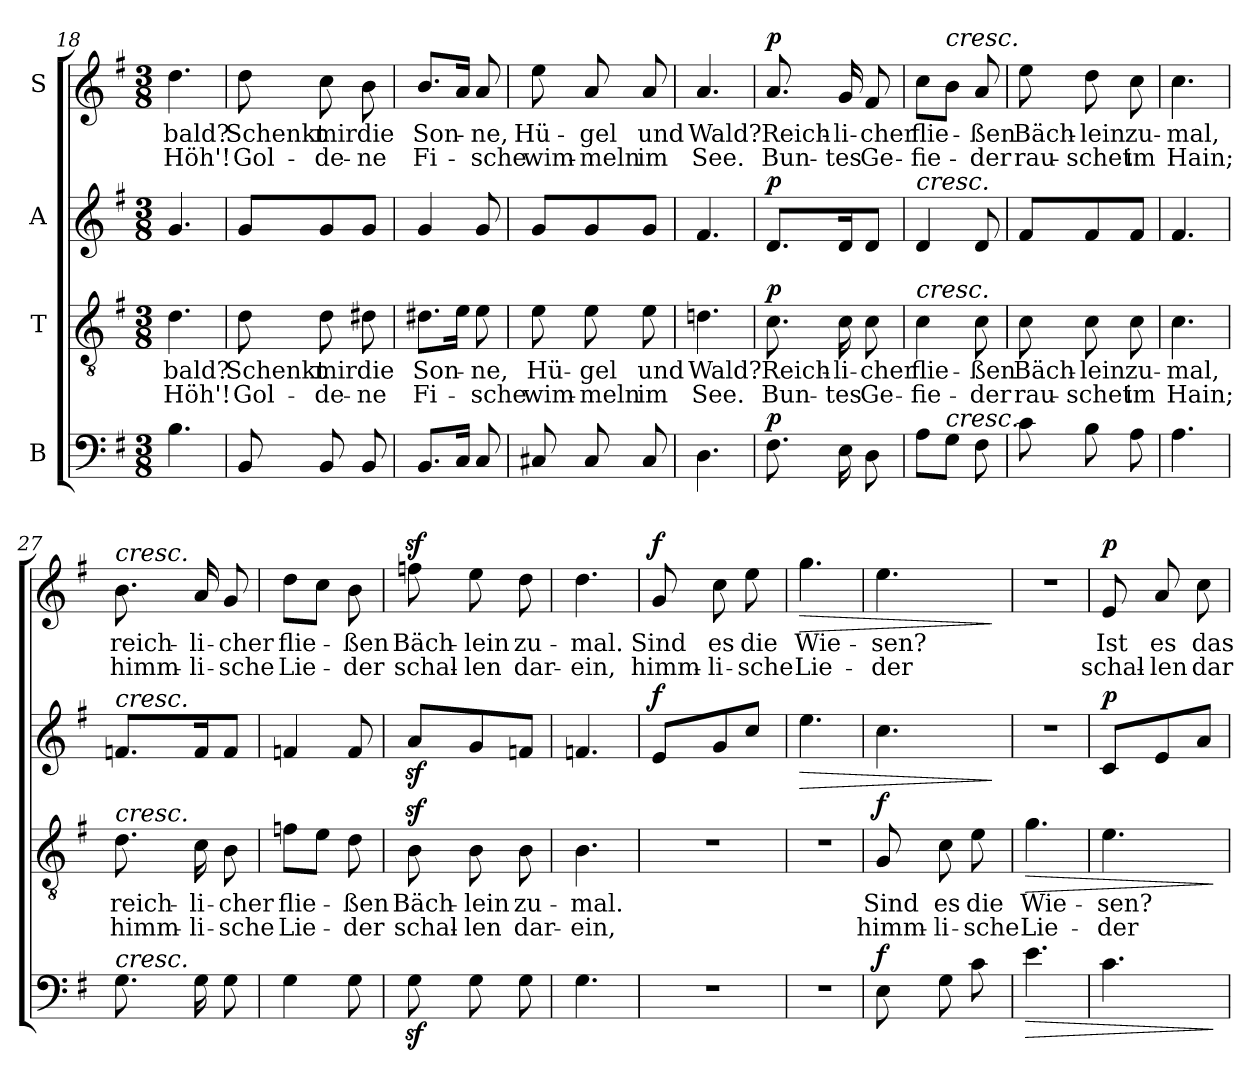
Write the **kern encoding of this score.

**kern	**dynam	**kern	**text	**text	**dynam	**kern	**dynam	**kern	**text	**text	**dynam
*part4	*part4	*part3	*part3	*part3	*part3	*part2	*part2	*part1	*part1	*part1	*part1
*staff4	*staff4	*staff3	*staff3	*staff3	*staff3	*staff2	*staff2	*staff1	*staff1	*staff1	*staff1
*I"B	*	*I"T	*	*	*	*I"A	*	*I"S	*	*	*
*clefF4	*	*clefGv2	*	*	*	*clefG2	*	*clefG2	*	*	*
*k[f#]	*	*k[f#]	*	*	*	*k[f#]	*	*k[f#]	*	*	*
*M3/8	*	*M3/8	*	*	*	*M3/8	*	*M3/8	*	*	*
=18	=18	=18	=18	=18	=18	=18	=18	=18	=18	=18	=18
4.B\	.	4.d\	bald?	Höh'!	.	4.g/	.	4.dd\	bald?	Höh'!	.
=19	=19	=19	=19	=19	=19	=19	=19	=19	=19	=19	=19
8BB/	.	8d\	Schenkt	Gol-	.	8g/L	.	8dd\	Schenkt	Gol-	.
8BB/	.	8d\	mir	-de-	.	8g/	.	8cc\	mir	-de-	.
8BB/	.	8d#X\	die	-ne	.	8g/J	.	8b\	die	-ne	.
=20	=20	=20	=20	=20	=20	=20	=20	=20	=20	=20	=20
8.BB/L	.	8.d#X\L	Son-	Fi-	.	4g/	.	8.b/L	Son-	Fi-	.
16C/Jk	.	16e\Jk	.	.	.	.	.	16a/Jk	.	.	.
8C/	.	8e\	-ne,	-sche	.	8g/	.	8a/	-ne,	-sche	.
=21	=21	=21	=21	=21	=21	=21	=21	=21	=21	=21	=21
8C#X/	.	8e\	Hü-	wim-	.	8g/L	.	8ee\	Hü-	wim-	.
8C#/	.	8e\	-gel	-meln	.	8g/	.	8a/	-gel	-meln	.
8C#/	.	8e\	und	im	.	8g/J	.	8a/	und	im	.
=22	=22	=22	=22	=22	=22	=22	=22	=22	=22	=22	=22
4.D\	.	4.dn\	Wald?	See.	.	4.f#/	.	4.a/	Wald?	See.	.
!!LO:LB:g=z
=23	=23	=23	=23	=23	=23	=23	=23	=23	=23	=23	=23
!	!LO:DY:a	!	!	!	!LO:DY:a	!	!LO:DY:a	!	!	!	!LO:DY:a
8.F#\	p	8.c\	Reich-	Bun-	p	8.d/L	p	8.a/	Reich-	Bun-	p
16E\	.	16c\	-li-	-tes	.	16d/K	.	16g/	-li-	-tes	.
8D\	.	8c\	-cher	Ge-	.	8d/J	.	8f#/	-cher	Ge-	.
=24	=24	=24	=24	=24	=24	=24	=24	=24	=24	=24	=24
!	!	!	!	!	!	!LO:TX:a:i:t=cresc.	!	!	!	!	!
!	!	!LO:TX:a:i:t=cresc.	!	!	!	!	!	!	!	!	!
8A\L	.	4c\	flie-	-fie-	.	4d/	.	8cc\L	flie-	-fie-	.
!	!	!	!	!	!	!	!	!LO:TX:a:i:t=cresc.	!	!	!
!LO:TX:a:i:t=cresc.	!	!	!	!	!	!	!	!	!	!	!
8G\J	.	.	.	.	.	.	.	8b\J	.	.	.
8F#\	.	8c\	-ßen	-der	.	8d/	.	8a/	-ßen	-der	.
=25	=25	=25	=25	=25	=25	=25	=25	=25	=25	=25	=25
8c\	.	8c\	Bäch-	rau-	.	8f#/L	.	8ee\	Bäch-	rau-	.
8B\	.	8c\	-lein	-schet	.	8f#/	.	8dd\	-lein	-schet	.
8A\	.	8c\	zu-	im	.	8f#/J	.	8cc\	zu-	im	.
=26	=26	=26	=26	=26	=26	=26	=26	=26	=26	=26	=26
4.A\	.	4.c\	-mal,	Hain;	.	4.f#/	.	4.cc\	-mal,	Hain;	.
=27	=27	=27	=27	=27	=27	=27	=27	=27	=27	=27	=27
!	!	!	!	!	!	!	!	!LO:TX:a:i:t=cresc.	!	!	!
!	!	!	!	!	!	!LO:TX:a:i:t=cresc.	!	!	!	!	!
!	!	!LO:TX:a:i:t=cresc.	!	!	!	!	!	!	!	!	!
!LO:TX:a:i:t=cresc.	!	!	!	!	!	!	!	!	!	!	!
8.G\	.	8.d\	reich-	himm-	.	8.fn/L	.	8.b\	reich-	himm-	.
16G\	.	16c\	-li-	-li-	.	16f/K	.	16a/	-li-	-li-	.
8G\	.	8B\	-cher	-sche	.	8f/J	.	8g/	-cher	-sche	.
=28	=28	=28	=28	=28	=28	=28	=28	=28	=28	=28	=28
4G\	.	8fn\L	flie-	Lie-	.	4fn/	.	8dd\L	flie-	Lie-	.
.	.	8e\J	.	.	.	.	.	8cc\J	.	.	.
8G\	.	8d\	-ßen	-der	.	8f/	.	8b\	-ßen	-der	.
=29	=29	=29	=29	=29	=29	=29	=29	=29	=29	=29	=29
8Gz>\	.	8Bz>\	Bäch-	schal-	.	8az>/L	.	8ffnz>\	Bäch-	schal-	.
8G\	.	8B\	-lein	-len	.	8g/	.	8ee\	-lein	-len	.
8G\	.	8B\	zu-	dar-	.	8fn/J	.	8dd\	zu-	dar-	.
=30	=30	=30	=30	=30	=30	=30	=30	=30	=30	=30	=30
4.G\	.	4.B\	-mal.	-ein,	.	4.fn/	.	4.dd\	-mal.	-ein,	.
!!LO:LB:g=z
=31	=31	=31	=31	=31	=31	=31	=31	=31	=31	=31	=31
!	!	!	!	!	!	!	!LO:DY:a	!	!	!	!LO:DY:a
4.r	.	4.r	.	.	.	8e/L	f	8g/	Sind	himm-	f
.	.	.	.	.	.	8g/	.	8cc\	es	-li-	.
.	.	.	.	.	.	8cc/J	.	8ee\	die	-sche	.
=32	=32	=32	=32	=32	=32	=32	=32	=32	=32	=32	=32
!	!	!	!	!	!	!	!LO:HP:b	!	!	!	!LO:HP:b
4.r	.	4.r	.	.	.	4.ee\	>	4.gg\	Wie-	Lie-	>
=33	=33	=33	=33	=33	=33	=33	=33	=33	=33	=33	=33
!	!LO:DY:a	!	!	!	!LO:DY:a	!	!	!	!	!	!
8E\	f	8G/	Sind	himm-	f	4.cc\	.	4.ee\	-sen?	-der	.
8G\	.	8c\	es	-li-	.	.	.	.	.	.	.
8c\	.	8e\	die	-sche	.	.	.	.	.	.	.
.	.	.	.	.	.	.	]	.	.	.	]
=34	=34	=34	=34	=34	=34	=34	=34	=34	=34	=34	=34
!	!LO:HP:b	!	!	!	!LO:HP:b	!	!	!	!	!	!
4.e\	>	4.g\	Wie-	Lie-	>	4.r	.	4.r	.	.	.
=35	=35	=35	=35	=35	=35	=35	=35	=35	=35	=35	=35
!	!	!	!	!	!	!	!LO:DY:a	!	!	!	!LO:DY:a
4.c\	.	4.e\	-sen?	-der	.	8c/L	p	8e/	Ist	schal-	p
.	.	.	.	.	.	8e/	.	8a/	es	-len	.
.	.	.	.	.	.	8a/J	.	8cc\	das	dar-	.
.	]	.	.	.	]	.	.	.	.	.	.
=	=	=	=	=	=	=	=	=	=	=	=
*-	*-	*-	*-	*-	*-	*-	*-	*-	*-	*-	*-
